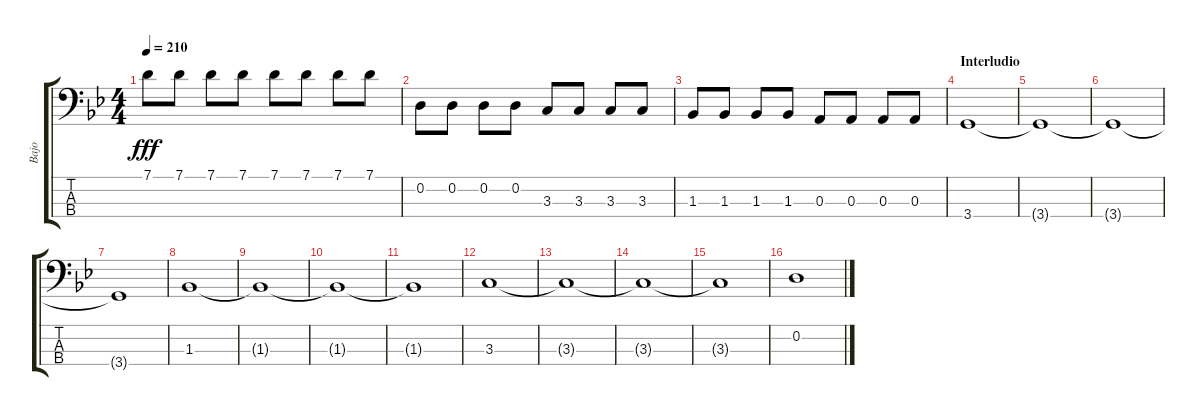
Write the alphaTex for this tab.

\track ("Bajo" "Bajo") {instrument electricbassfinger}
\staff {score tabs}
\tuning (G2 D2 A1 E1) {hide}
\ts (4 4)
\tempo 210
\clef f4
\ks gminor
7.1.8{dy fff} 7.1.8 7.1.8 7.1.8 7.1.8 7.1.8 7.1.8 7.1.8 |
0.2.8 0.2.8 0.2.8 0.2.8 3.3.8 3.3.8 3.3.8 3.3.8 |
1.3.8 1.3.8 1.3.8 1.3.8 0.3.8 0.3.8 0.3.8 0.3.8 |
\section ("" "Interludio")
3.4.1 |
3.4{t}.1 |
3.4{t}.1 |
3.4{t}.1 |
1.3.1 |
1.3{t}.1 |
1.3{t}.1 |
1.3{t}.1 |
3.3.1 |
3.3{t}.1 |
3.3{t}.1 |
3.3{t}.1 |
0.2.1
